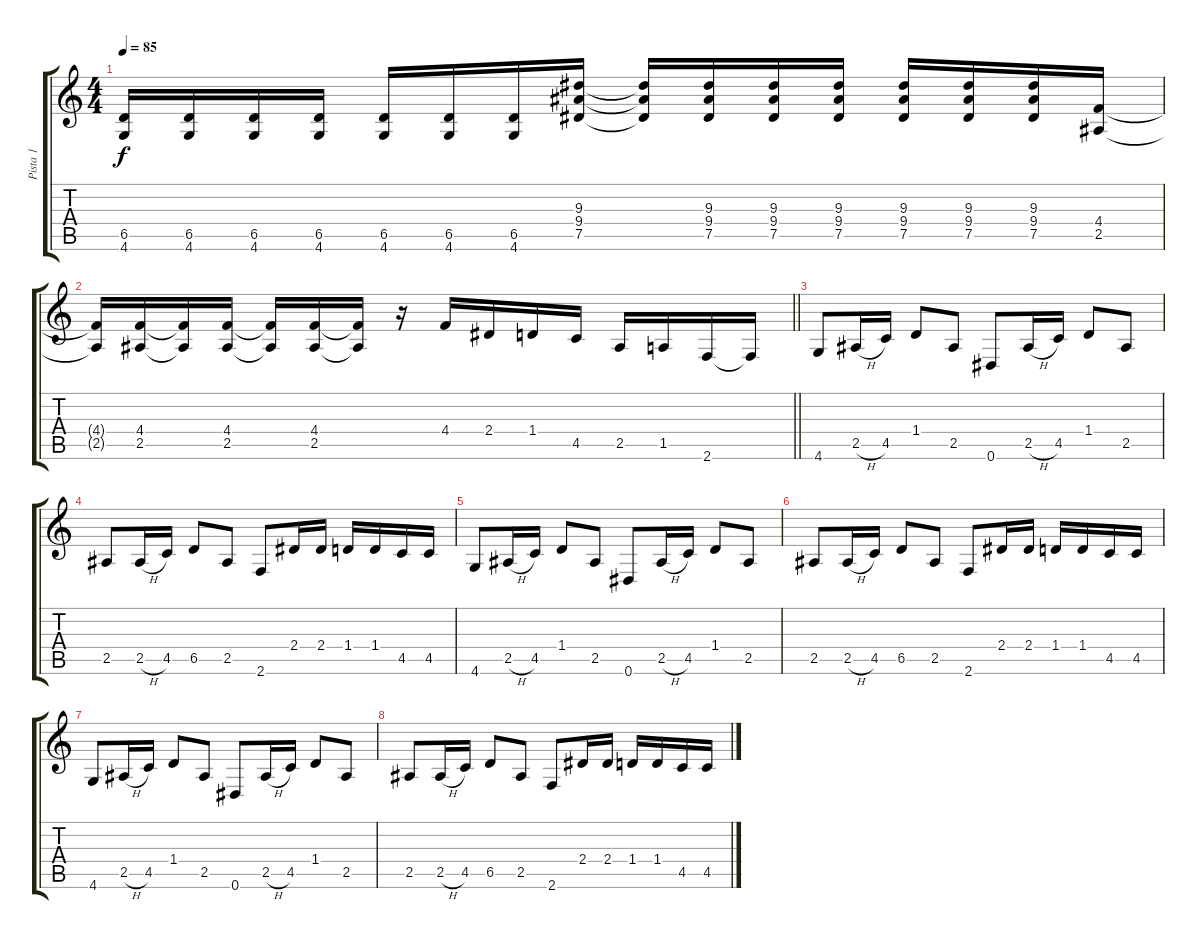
\track ("Pista 1" "Pista 1") {instrument distortionguitar}
\staff {score tabs}
\tuning (Eb4 Bb3 Gb3 Db3 Ab2 Eb2) {hide}
\ts (4 4)
\tempo 85
\clef g2
\ks c
(6.5{t} 4.6{t}).16{dy f} (6.5 4.6).16 (6.5 4.6).16 (6.5 4.6).16 (6.5 4.6).16 (6.5 4.6).16 (6.5 4.6).16 (9.3 9.4 7.5).16 (9.3{t} 9.4{t} 7.5{t}).16 (9.3 9.4 7.5).16 (9.3 9.4 7.5).16 (9.3 9.4 7.5).16 (9.3 9.4 7.5).16 (9.3 9.4 7.5).16 (9.3 9.4 7.5).16 (4.4 2.5).16 |
\barLineRight lightlight
(4.4{t} 2.5{t}).16 (4.4 2.5).16 (4.4{t} 2.5{t}).16 (4.4 2.5).16 (4.4{t} 2.5{t}).16 (4.4 2.5).16 (4.4{t} 2.5{t}).16 r.16 4.4.16 2.4.16 1.4.16 4.5.16 2.5.16 1.5.16 2.6.16 2.6{t}.16 |
4.6.8 2.5{h}.16 4.5.16 1.4.8 2.5.8 0.6.8 2.5{h}.16 4.5.16 1.4.8 2.5.8 |
2.5.8 2.5{h}.16 4.5.16 6.5.8 2.5.8 2.6.8 2.4.16 2.4.16 1.4.16 1.4.16 4.5.16 4.5.16 |
4.6.8 2.5{h}.16 4.5.16 1.4.8 2.5.8 0.6.8 2.5{h}.16 4.5.16 1.4.8 2.5.8 |
2.5.8 2.5{h}.16 4.5.16 6.5.8 2.5.8 2.6.8 2.4.16 2.4.16 1.4.16 1.4.16 4.5.16 4.5.16 |
4.6.8 2.5{h}.16 4.5.16 1.4.8 2.5.8 0.6.8 2.5{h}.16 4.5.16 1.4.8 2.5.8 |
2.5.8 2.5{h}.16 4.5.16 6.5.8 2.5.8 2.6.8 2.4.16 2.4.16 1.4.16 1.4.16 4.5.16 4.5.16
